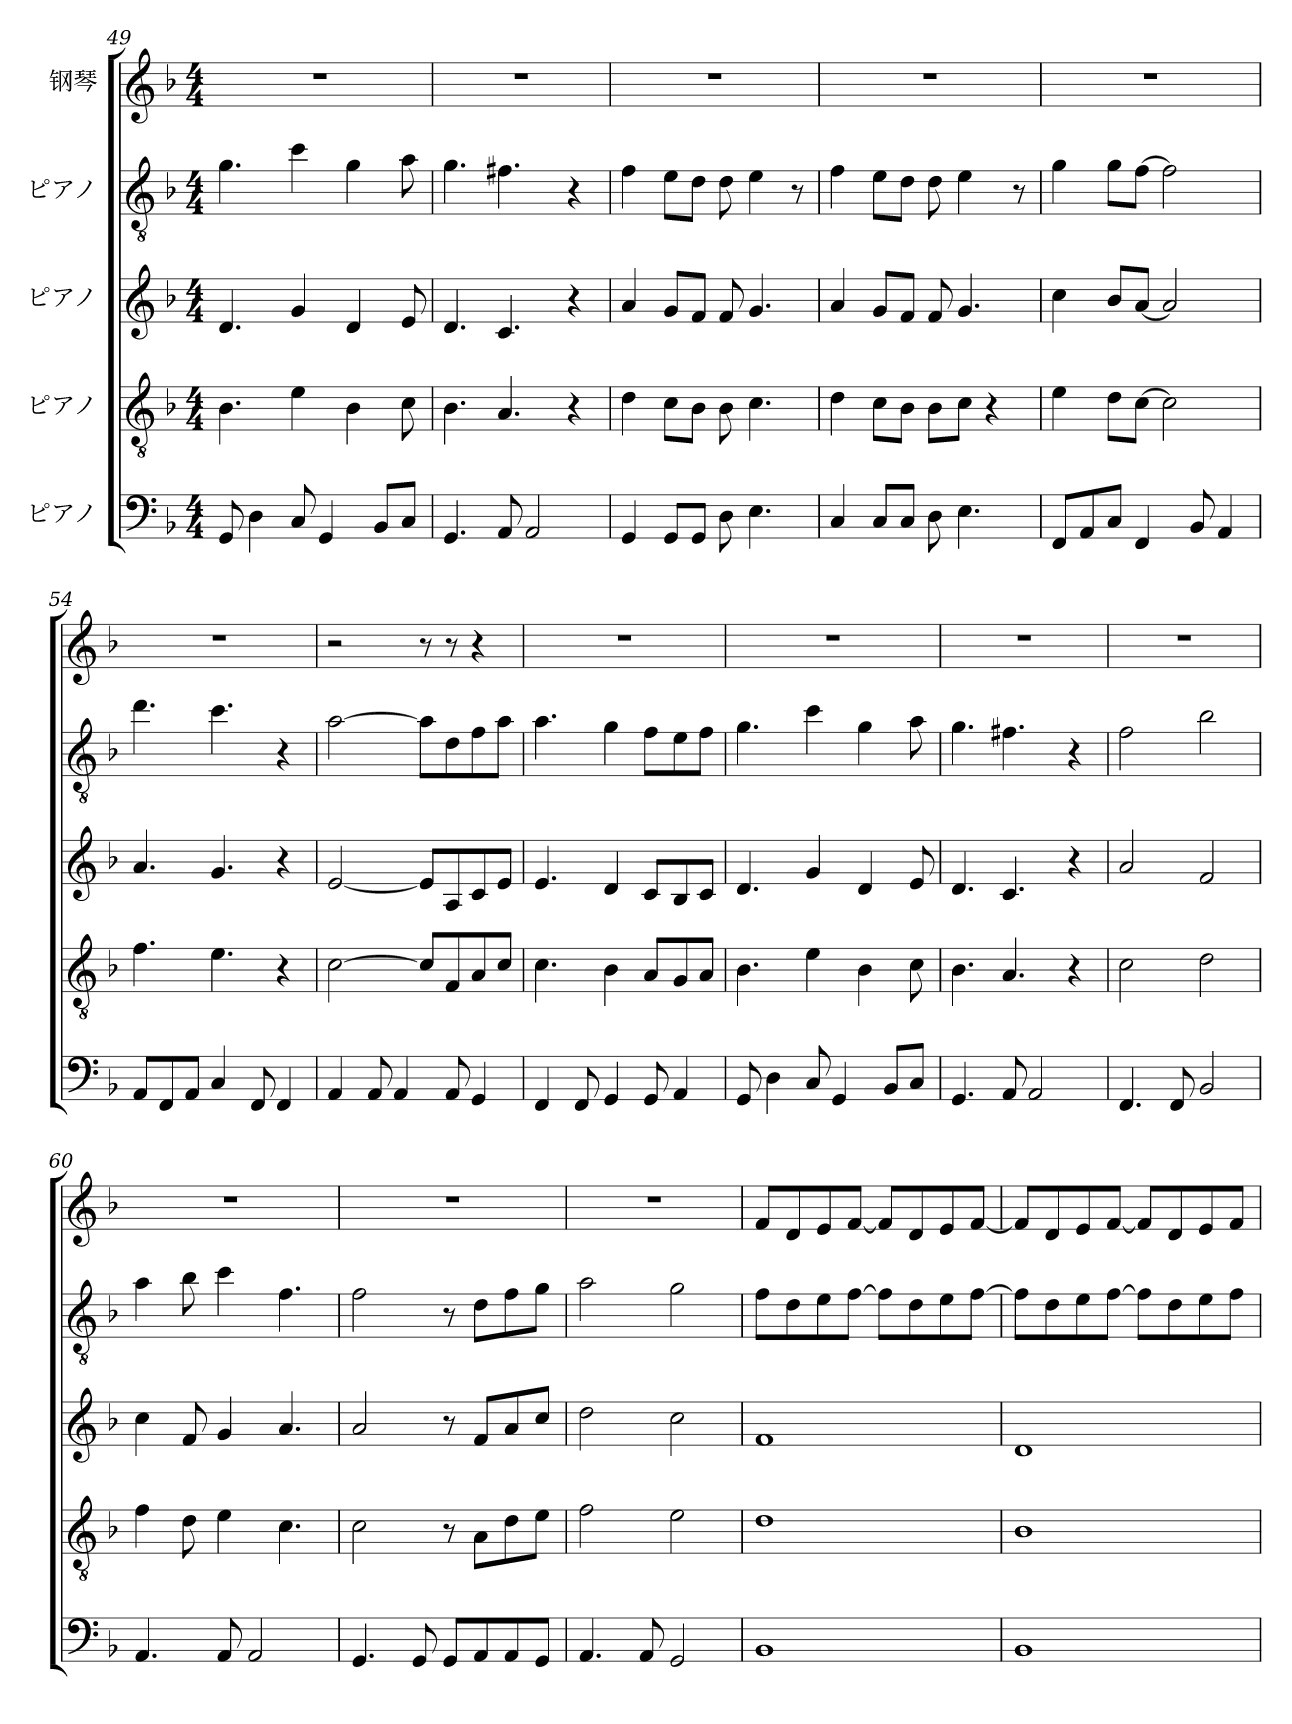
**kern	**kern	**kern	**kern	**kern
*part5	*part4	*part3	*part2	*part1
*staff5	*staff4	*staff3	*staff2	*staff1
*I"ピアノ	*I"ピアノ	*I"ピアノ	*I"ピアノ	*I"钢琴
*clefF4	*clefGv2	*clefG2	*clefGv2	*clefG2
*k[b-]	*k[b-]	*k[b-]	*k[b-]	*k[b-]
*M4/4	*M4/4	*M4/4	*M4/4	*M4/4
=49	=49	=49	=49	=49
8GG	4.B-	4.d	4.g	1r
4D	.	.	.	.
8C	4e	4g	4cc	.
4GG	.	.	.	.
.	4B-	4d	4g	.
8BB-L	.	.	.	.
8CJ	8c	8e	8a	.
=50	=50	=50	=50	=50
4.GG	4.B-	4.d	4.g	1r
8AA	4.A	4.c	4.f#X	.
2AA	.	.	.	.
.	4r	4r	4r	.
=51	=51	=51	=51	=51
4GG	4d	4a	4f	1r
8GGL	8cL	8gL	8eL	.
8GGJ	8B-J	8fJ	8dJ	.
8D	8B-	8f	8d	.
4.E	4.c	4.g	4e	.
.	.	.	8r	.
=52	=52	=52	=52	=52
4C	4d	4a	4f	1r
8CL	8cL	8gL	8eL	.
8CJ	8B-J	8fJ	8dJ	.
8D	8B-L	8f	8d	.
4.E	8cJ	4.g	4e	.
.	4r	.	.	.
.	.	.	8r	.
=53	=53	=53	=53	=53
8FFL	4e	4cc	4g	1r
8AA	.	.	.	.
8CJ	8dL	8b-L	8gL	.
4FF	[8cJ	[8aJ	[8fJ	.
.	2c]	2a]	2f]	.
8BB-	.	.	.	.
4AA	.	.	.	.
=54	=54	=54	=54	=54
8AAL	4.f	4.a	4.dd	1r
8FF	.	.	.	.
8AAJ	.	.	.	.
4C	4.e	4.g	4.cc	.
8FF	.	.	.	.
4FF	4r	4r	4r	.
=55	=55	=55	=55	=55
4AA	[2c	[2e	[2a	2r
8AA	.	.	.	.
4AA	.	.	.	.
.	8cL]	8eL]	8aL]	8r
8AA	8F	8A	8d	8r
4GG	8A	8c	8f	4r
.	8cJ	8eJ	8aJ	.
=56	=56	=56	=56	=56
4FF	4.c	4.e	4.a	1r
8FF	.	.	.	.
4GG	4B-	4d	4g	.
8GG	8AL	8cL	8fL	.
4AA	8G	8B-	8e	.
.	8AJ	8cJ	8fJ	.
=57	=57	=57	=57	=57
8GG	4.B-	4.d	4.g	1r
4D	.	.	.	.
8C	4e	4g	4cc	.
4GG	.	.	.	.
.	4B-	4d	4g	.
8BB-L	.	.	.	.
8CJ	8c	8e	8a	.
=58	=58	=58	=58	=58
4.GG	4.B-	4.d	4.g	1r
8AA	4.A	4.c	4.f#X	.
2AA	.	.	.	.
.	4r	4r	4r	.
=59	=59	=59	=59	=59
4.FF	2c	2a	2f	1r
8FF	.	.	.	.
2BB-	2d	2f	2b-	.
=60	=60	=60	=60	=60
4.AA	4f	4cc	4a	1r
.	8d	8f	8b-	.
8AA	4e	4g	4cc	.
2AA	.	.	.	.
.	4.c	4.a	4.f	.
=61	=61	=61	=61	=61
4.GG	2c	2a	2f	1r
8GG	.	.	.	.
8GGL	8r	8r	8r	.
8AA	8AL	8fL	8dL	.
8AA	8d	8a	8f	.
8GGJ	8eJ	8ccJ	8gJ	.
=62	=62	=62	=62	=62
4.AA	2f	2dd	2a	1r
8AA	.	.	.	.
2GG	2e	2cc	2g	.
=63	=63	=63	=63	=63
1BB-	1d	1f	8fL	8fL
.	.	.	8d	8d
.	.	.	8e	8e
.	.	.	[8fJ	[8fJ
.	.	.	8fL]	8fL]
.	.	.	8d	8d
.	.	.	8e	8e
.	.	.	[8fJ	[8fJ
=64	=64	=64	=64	=64
1BB-	1B-	1d	8fL]	8fL]
.	.	.	8d	8d
.	.	.	8e	8e
.	.	.	[8fJ	[8fJ
.	.	.	8fL]	8fL]
.	.	.	8d	8d
.	.	.	8e	8e
.	.	.	8fJ	8fJ
=	=	=	=	=
*-	*-	*-	*-	*-
